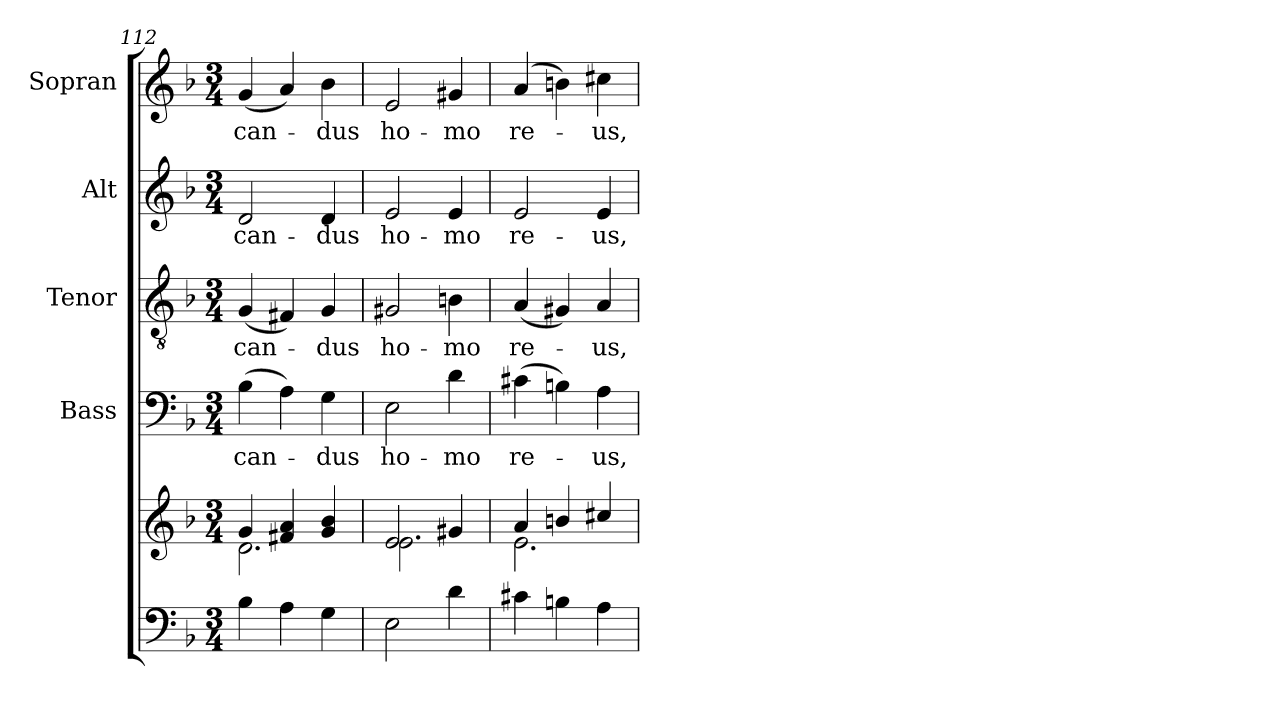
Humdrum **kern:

**kern	**kern	**kern	**text	**kern	**text	**kern	**text	**kern	**text
*part5	*part5	*part4	*part4	*part3	*part3	*part2	*part2	*part1	*part1
*staff6	*staff5	*staff4	*staff4	*staff3	*staff3	*staff2	*staff2	*staff1	*staff1
*	*	*I"Bass	*	*I"Tenor	*	*I"Alt	*	*I"Sopran	*
*	*	*I'B.	*	*I'T.	*	*I'A.	*	*I'S.	*
*clefF4	*clefG2	*clefF4	*	*clefGv2	*	*clefG2	*	*clefG2	*
*k[b-]	*k[b-]	*k[b-]	*	*k[b-]	*	*k[b-]	*	*k[b-]	*
*F:	*F:	*F:	*	*F:	*	*F:	*	*F:	*
*M3/4	*M3/4	*M3/4	*	*M3/4	*	*M3/4	*	*M3/4	*
=112	=112	=112	=112	=112	=112	=112	=112	=112	=112
*	*^	*	*	*	*	*	*	*	*
!	!	!	!	!LO:LY:b	!	!LO:LY:b	!	!LO:LY:b	!	!LO:LY:b
4B-\	4g/	2.d\	(>4B-\	-can-	(<4G/	-can-	2d/	-can-	(<4g/	-can-
4A\	4f#X/ 4a/	.	4A\)	.	4F#X/)	.	.	.	4a/)	.
!	!	!	!	!LO:LY:b	!	!LO:LY:b	!	!LO:LY:b	!	!LO:LY:b
4G\	4g/ 4b-/	.	4G\	-dus	4G/	-dus	4d/	-dus	4b-\	-dus
=113	=113	=113	=113	=113	=113	=113	=113	=113	=113	=113
!	!	!	!	!LO:LY:b	!	!LO:LY:b	!	!LO:LY:b	!	!LO:LY:b
2E\	2e/	2.e\	2E\	ho-	2G#X/	ho-	2e/	ho-	2e/	ho-
!	!	!	!	!LO:LY:b	!	!LO:LY:b	!	!LO:LY:b	!	!LO:LY:b
4d\	4g#X/	.	4d\	-mo	4Bn\	-mo	4e/	-mo	4g#X/	-mo
=114	=114	=114	=114	=114	=114	=114	=114	=114	=114	=114
!	!	!	!	!LO:LY:b	!	!LO:LY:b	!	!LO:LY:b	!	!LO:LY:b
4c#X\	4a/	2.e\	(>4c#X\	re-	(<4A/	re-	2e/	re-	(4a/	re-
4Bn\	4bn/	.	4Bn\)	.	4G#X/)	.	.	.	4bn\)	.
!	!	!	!	!LO:LY:b	!	!LO:LY:b	!	!LO:LY:b	!	!LO:LY:b
4A\	4cc#X/	.	4A\	-us,	4A/	-us,	4e/	-us,	4cc#X\	-us,
*	*v	*v	*	*	*	*	*	*	*	*
=	=	=	=	=	=	=	=	=	=
*-	*-	*-	*-	*-	*-	*-	*-	*-	*-
